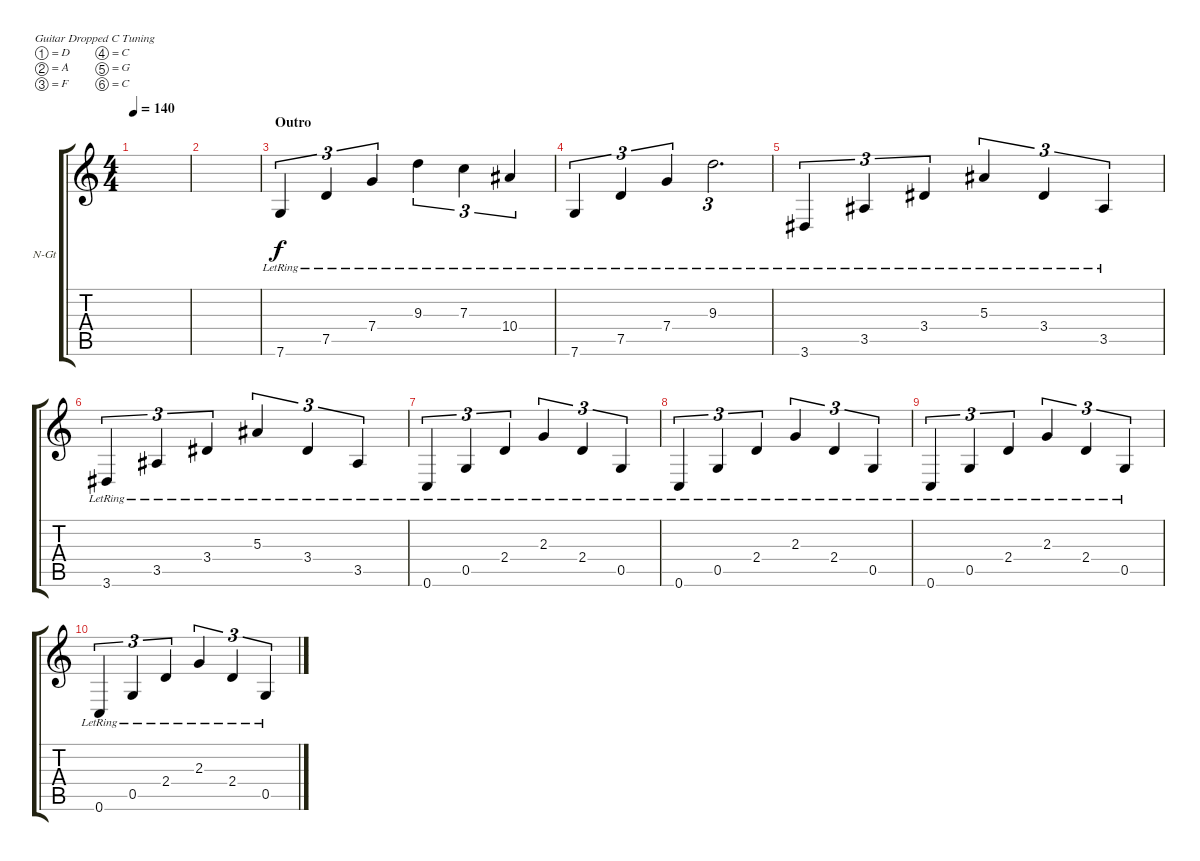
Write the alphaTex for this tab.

\bracketExtendMode groupsimilarinstruments
\firstSystemTrackNameOrientation horizontal
\otherSystemsTrackNameOrientation horizontal
\track ("Clean" "N-Gt") {instrument acousticguitarnylon}
\staff {score tabs}
\tuning (D4 A3 F3 C3 G2 C2)
\ts (4 4)
\tempo 140
\clef g2
\scale
0.333333
\ks c
|
\scale
0.333333 |
\section ("" "Outro")
\scale
0.333333 7.6{lr}.4{tu (3 2)} 7.5{lr}.4{tu (3 2)} 7.4{lr}.4{tu (3 2)} 9.3{lr}.4{tu (3 2)} 7.3{lr}.4{tu (3 2)} 10.4{lr}.4{tu (3 2)} |
\scale
0.333333 7.6{lr}.4{tu (3 2)} 7.5{lr}.4{tu (3 2)} 7.4{lr}.4{tu (3 2)} 9.3{lr}.2{d tu (3 2)} |
\scale
0.333333 3.6{lr}.4{tu (3 2)} 3.5{lr}.4{tu (3 2)} 3.4{lr}.4{tu (3 2)} 5.3{lr}.4{tu (3 2)} 3.4{lr}.4{tu (3 2)} 3.5{lr}.4{tu (3 2)} |
\scale
0.333333 3.6{lr}.4{tu (3 2)} 3.5{lr}.4{tu (3 2)} 3.4{lr}.4{tu (3 2)} 5.3{lr}.4{tu (3 2)} 3.4{lr}.4{tu (3 2)} 3.5{lr}.4{tu (3 2)} |
\scale
0.333333 0.6{lr}.4{tu (3 2)} 0.5{lr}.4{tu (3 2)} 2.4{lr}.4{tu (3 2)} 2.3{lr}.4{tu (3 2)} 2.4{lr}.4{tu (3 2)} 0.5{lr}.4{tu (3 2)} |
\scale
0.333333 0.6{lr}.4{tu (3 2)} 0.5{lr}.4{tu (3 2)} 2.4{lr}.4{tu (3 2)} 2.3{lr}.4{tu (3 2)} 2.4{lr}.4{tu (3 2)} 0.5{lr}.4{tu (3 2)} |
0.6{lr}.4{tu (3 2)} 0.5{lr}.4{tu (3 2)} 2.4{lr}.4{tu (3 2)} 2.3{lr}.4{tu (3 2)} 2.4{lr}.4{tu (3 2)} 0.5{lr}.4{tu (3 2)} |
0.6{lr}.4{tu (3 2)} 0.5{lr}.4{tu (3 2)} 2.4{lr}.4{tu (3 2)} 2.3{lr}.4{tu (3 2)} 2.4{lr}.4{tu (3 2)} 0.5{lr}.4{tu (3 2)}
